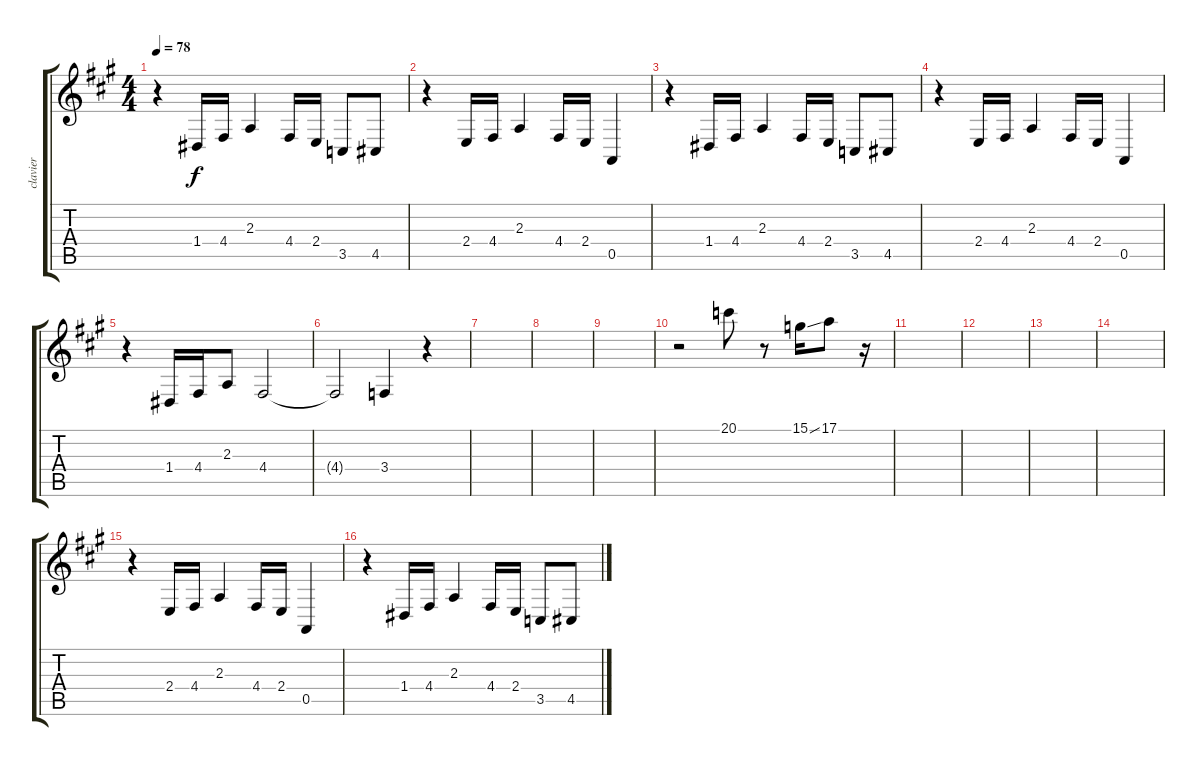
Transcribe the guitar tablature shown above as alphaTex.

\track ("clavier" "clavier") {instrument lead2sawtooth}
\staff {score tabs}
\tuning (E4 B3 G3 D3 A2 E2) {hide}
\ts (4 4)
\tempo 78
\clef g2
\ks a
r.4{dy f} 1.4.16 4.4.16 2.3.4 4.4.16 2.4.16 3.5.8 4.5.8 |
r.4 2.4.16 4.4.16 2.3.4 4.4.16 2.4.16 0.5.4 |
r.4 1.4.16 4.4.16 2.3.4 4.4.16 2.4.16 3.5.8 4.5.8 |
r.4 2.4.16 4.4.16 2.3.4 4.4.16 2.4.16 0.5.4 |
r.4 1.4.16 4.4.16 2.3.8 4.4.2 |
4.4{t}.2 3.4.4 r.4 |
|
|
|
r.2 20.1.8 r.8 15.1{ss}.16 17.1.8 r.16 |
|
|
|
|
r.4 2.4.16 4.4.16 2.3.4 4.4.16 2.4.16 0.5.4 |
r.4 1.4.16 4.4.16 2.3.4 4.4.16 2.4.16 3.5.8 4.5.8
